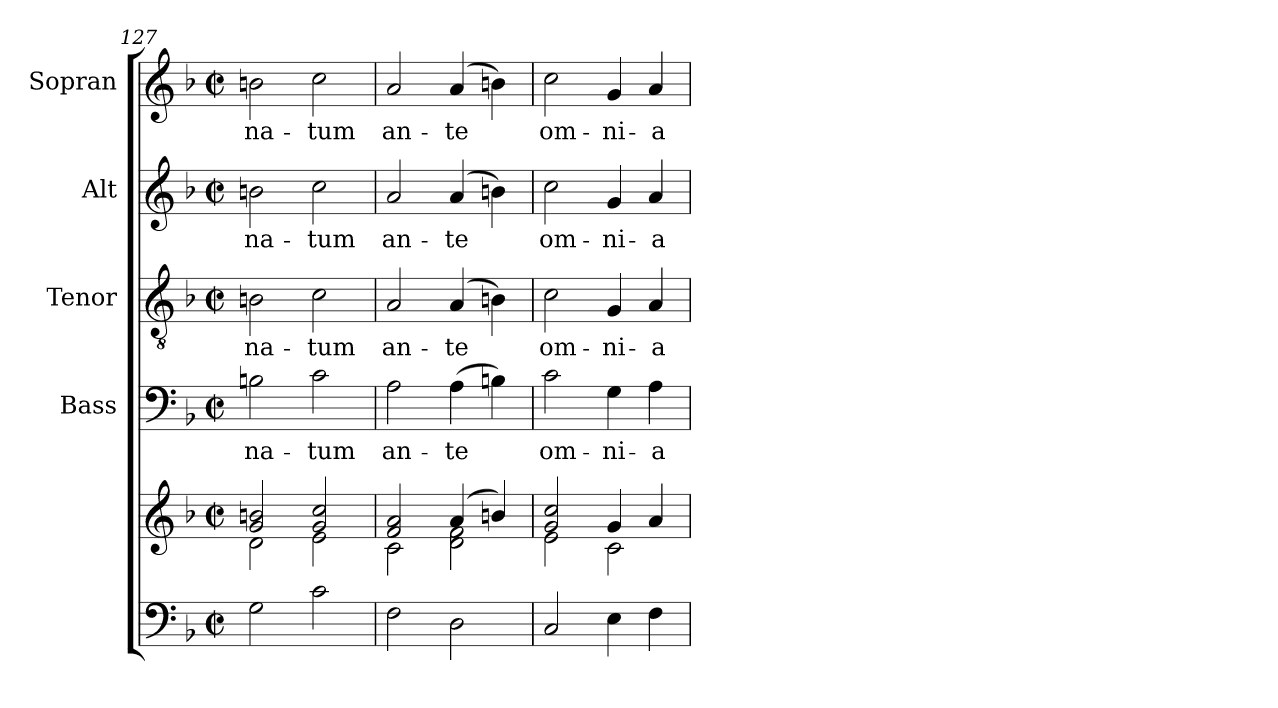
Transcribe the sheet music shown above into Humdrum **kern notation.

**kern	**kern	**kern	**text	**kern	**text	**kern	**text	**kern	**text
*part5	*part5	*part4	*part4	*part3	*part3	*part2	*part2	*part1	*part1
*staff6	*staff5	*staff4	*staff4	*staff3	*staff3	*staff2	*staff2	*staff1	*staff1
*	*	*I"Bass	*	*I"Tenor	*	*I"Alt	*	*I"Sopran	*
*	*	*I'B.	*	*I'T.	*	*I'A.	*	*I'S.	*
*clefF4	*clefG2	*clefF4	*	*clefGv2	*	*clefG2	*	*clefG2	*
*k[b-]	*k[b-]	*k[b-]	*	*k[b-]	*	*k[b-]	*	*k[b-]	*
*F:	*F:	*F:	*	*F:	*	*F:	*	*F:	*
*M2/2	*M2/2	*M2/2	*	*M2/2	*	*M2/2	*	*M2/2	*
*met(c|)	*met(c|)	*met(c|)	*	*met(c|)	*	*met(c|)	*	*met(c|)	*
=127	=127	=127	=127	=127	=127	=127	=127	=127	=127
*	*^	*	*	*	*	*	*	*	*
!	!	!	!	!LO:LY:b	!	!LO:LY:b	!	!LO:LY:b	!	!LO:LY:b
2G\	2g/ 2bn/	2d\	2Bn\	na-	2Bn\	na-	2bn\	na-	2bn\	na-
!	!	!	!	!LO:LY:b	!	!LO:LY:b	!	!LO:LY:b	!	!LO:LY:b
2c\	2g/ 2cc/	2e\	2c\	-tum	2c\	-tum	2cc\	-tum	2cc\	-tum
=128	=128	=128	=128	=128	=128	=128	=128	=128	=128	=128
!	!	!	!	!LO:LY:b	!	!LO:LY:b	!	!LO:LY:b	!	!LO:LY:b
2F\	2f/ 2a/	2c\	2A\	an-	2A/	an-	2a/	an-	2a/	an-
!	!	!	!	!LO:LY:b	!	!LO:LY:b	!	!LO:LY:b	!	!LO:LY:b
2D\	(4a/	2d\ 2f\	(>4A\	-te	(4A/	-te	(4a/	-te	(4a/	-te
.	4bn/)	.	4Bn\)	.	4Bn\)	.	4bn\)	.	4bn\)	.
!!LO:PB:g=z
=129	=129	=129	=129	=129	=129	=129	=129	=129	=129	=129
!	!	!	!	!LO:LY:b	!	!LO:LY:b	!	!LO:LY:b	!	!LO:LY:b
2C/	2g/ 2cc/	2e\	2c\	om-	2c\	om-	2cc\	om-	2cc\	om-
!	!	!	!	!LO:LY:b	!	!LO:LY:b	!	!LO:LY:b	!	!LO:LY:b
4E\	4g/	2c\	4G\	-ni-	4G/	-ni-	4g/	-ni-	4g/	-ni-
!	!	!	!	!LO:LY:b	!	!LO:LY:b	!	!LO:LY:b	!	!LO:LY:b
4F\	4a/	.	4A\	-a	4A/	-a	4a/	-a	4a/	-a
*	*v	*v	*	*	*	*	*	*	*	*
=	=	=	=	=	=	=	=	=	=
*-	*-	*-	*-	*-	*-	*-	*-	*-	*-
